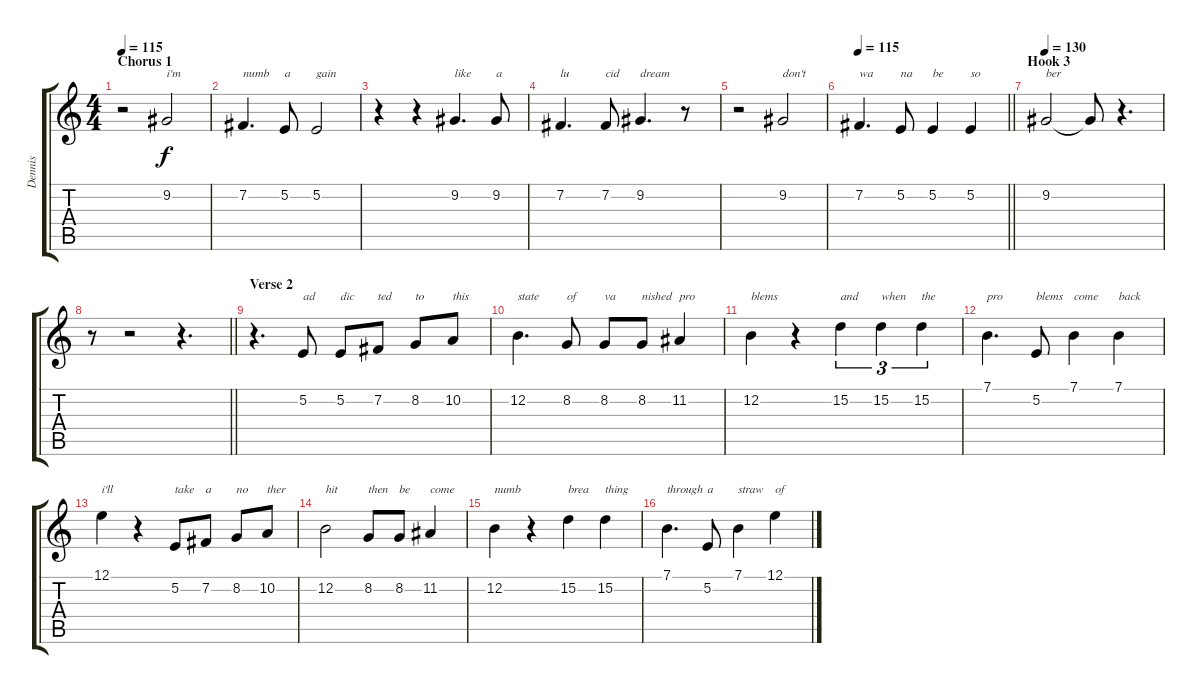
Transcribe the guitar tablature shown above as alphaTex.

\track ("Dennis" "Dennis") {instrument tenorsax}
\staff {score tabs}
\tuning (E4 B3 G3 D3 A2 E2) {hide}
\ts (4 4)
\section ("" "Chorus 1")
\tempo 115
\clef g2
\ks c
r.2{dy f} 9.2.2{txt "i'm"} |
7.2.4{d txt "numb"} 5.2.8{txt "a"} 5.2.2{txt "gain"} |
r.4 r.4 9.2.4{d txt "like"} 9.2.8{txt "a"} |
7.2.4{d txt "lu"} 7.2.8{txt "cid"} 9.2.4{d txt "dream"} r.8 |
r.2 9.2.2{txt "don't"} |
\tempo 130
\tempo 115
\barLineRight lightlight
7.2.4{d txt "wa"} 5.2.8{txt "na"} 5.2.4{txt "be"} 5.2.4{txt "so"} |
\section ("" "Hook 3")
\tempo 130
9.2.2{txt "ber"} 9.2{t}.8 r.4{d} |
\barLineRight lightlight
r.8 r.2 r.4{d} |
\section ("" "Verse 2")
r.4{d} 5.2.8{txt "ad"} 5.2.8{txt "dic"} 7.2.8{txt "ted"} 8.2.8{txt "to"} 10.2.8{txt "this"} |
12.2.4{d txt "state"} 8.2.8{txt "of"} 8.2.8{txt "va"} 8.2.8{txt "nished"} 11.2.4{txt "pro"} |
12.2.4{txt "blems"} r.4 15.2.4{tu (3 2) txt "and"} 15.2.4{tu (3 2) txt "when"} 15.2.4{tu (3 2) txt "the"} |
7.1.4{d txt "pro"} 5.2.8{txt "blems"} 7.1.4{txt "come"} 7.1.4{txt "back"} |
12.1.4{txt "i'll"} r.4 5.2.8{txt "take"} 7.2.8{txt "a"} 8.2.8{txt "no"} 10.2.8{txt "ther"} |
12.2.2{txt "hit"} 8.2.8{txt "then"} 8.2.8{txt "be"} 11.2.4{txt "come"} |
12.2.4{txt "numb"} r.4 15.2.4{txt "brea"} 15.2.4{txt "thing"} |
7.1.4{d txt "through"} 5.2.8{txt "a"} 7.1.4{txt "straw"} 12.1.4{txt "of"}
